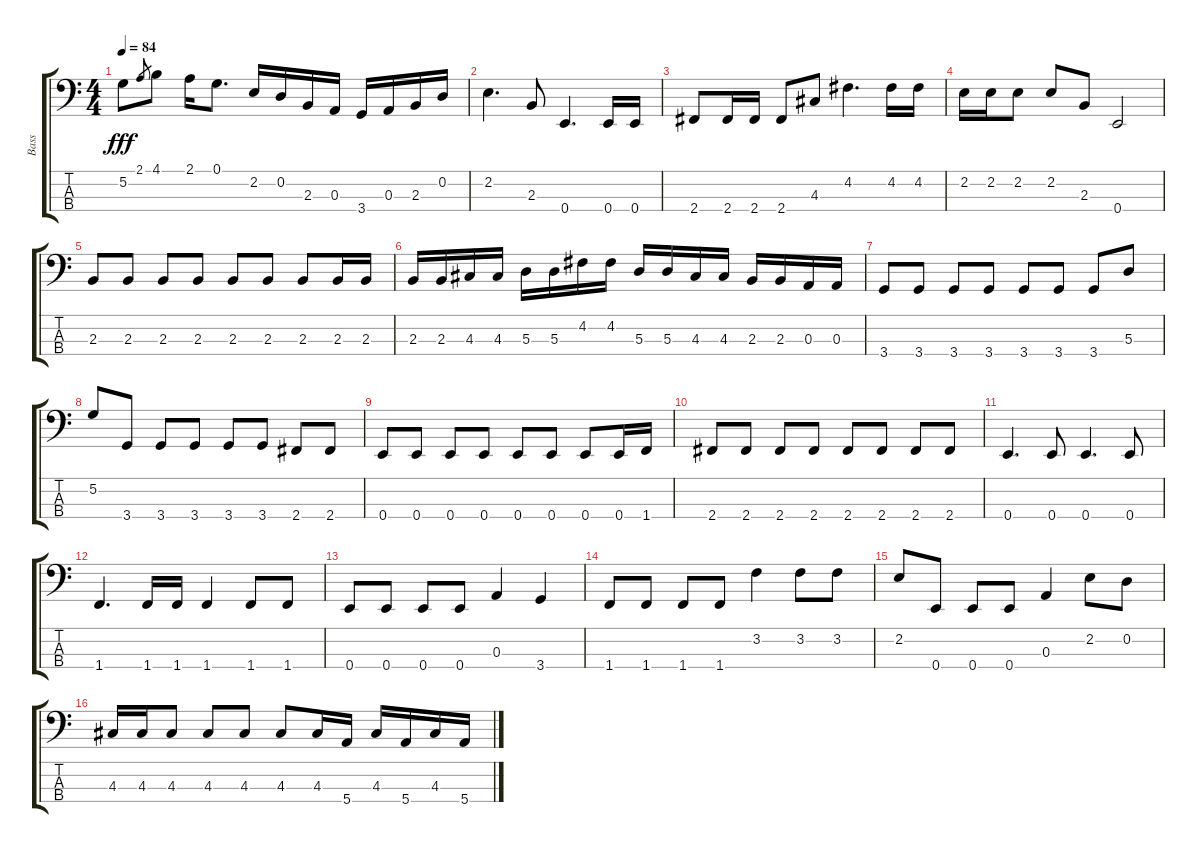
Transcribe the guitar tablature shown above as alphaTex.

\track ("Bass" "Bass") {instrument electricbassfinger}
\staff {score tabs}
\tuning (G2 D2 A1 E1) {hide}
\ts (4 4)
\tempo 84
\clef f4
\ks c
5.2.8{dy fff} 2.1.8{gr} 4.1.8 2.1.16 0.1.8{d} 2.2.16 0.2.16 2.3.16 0.3.16 3.4.16 0.3.16 2.3.16 0.2.16 |
2.2.4{d} 2.3.8 0.4.4{d} 0.4.16 0.4.16 |
2.4.8 2.4.16 2.4.16 2.4.8 4.3.8 4.2.4{d} 4.2.16 4.2.16 |
2.2.16 2.2.16 2.2.8 2.2.8 2.3.8 0.4.2 |
2.3.8 2.3.8 2.3.8 2.3.8 2.3.8 2.3.8 2.3.8 2.3.16 2.3.16 |
2.3.16 2.3.16 4.3.16 4.3.16 5.3.16 5.3.16 4.2.16 4.2.16 5.3.16 5.3.16 4.3.16 4.3.16 2.3.16 2.3.16 0.3.16 0.3.16 |
3.4.8 3.4.8 3.4.8 3.4.8 3.4.8 3.4.8 3.4.8 5.3.8 |
5.2.8 3.4.8 3.4.8 3.4.8 3.4.8 3.4.8 2.4.8 2.4.8 |
0.4.8 0.4.8 0.4.8 0.4.8 0.4.8 0.4.8 0.4.8 0.4.16 1.4.16 |
2.4.8 2.4.8 2.4.8 2.4.8 2.4.8 2.4.8 2.4.8 2.4.8 |
0.4.4{d} 0.4.8 0.4.4{d} 0.4.8 |
1.4.4{d} 1.4.16 1.4.16 1.4.4 1.4.8 1.4.8 |
0.4.8 0.4.8 0.4.8 0.4.8 0.3.4 3.4.4 |
1.4.8 1.4.8 1.4.8 1.4.8 3.2.4 3.2.8 3.2.8 |
2.2.8 0.4.8 0.4.8 0.4.8 0.3.4 2.2.8 0.2.8 |
4.3.16 4.3.16 4.3.8 4.3.8 4.3.8 4.3.8 4.3.16 5.4.16 4.3.16 5.4.16 4.3.16 5.4.16
